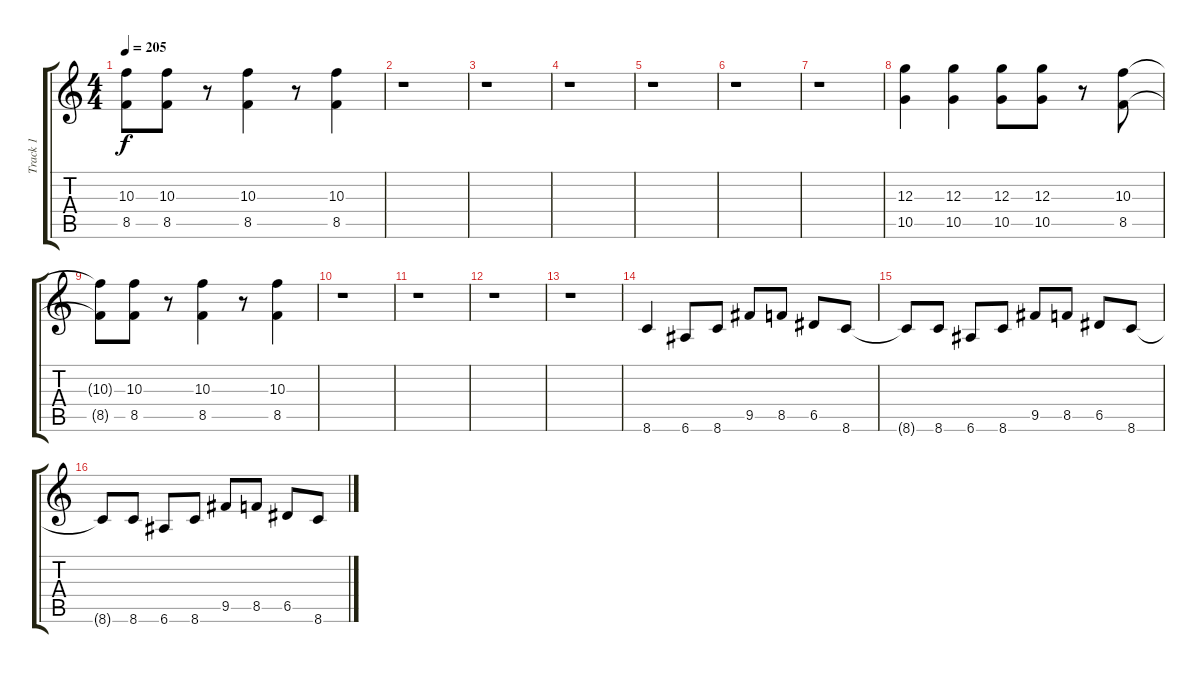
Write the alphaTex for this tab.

\track ("Track 1" "Track 1") {instrument acousticguitarsteel}
\staff {score tabs}
\tuning (E4 B3 G3 D3 A2 E2) {hide}
\ts (4 4)
\tempo 205
\clef g2
\ks c
(10.3{t} 8.5{t}).8{dy f} (10.3 8.5).8 r.8 (10.3 8.5).4 r.8 (10.3 8.5).4 |
r.1 |
r.1 |
r.1 |
r.1 |
r.1 |
r.1 |
(12.3 10.5).4 (12.3 10.5).4 (12.3 10.5).8 (12.3 10.5).8 r.8 (10.3 8.5).8 |
(10.3{t} 8.5{t}).8 (10.3 8.5).8 r.8 (10.3 8.5).4 r.8 (10.3 8.5).4 |
r.1 |
r.1 |
r.1 |
r.1 |
8.6.4 6.6.8 8.6.8 9.5.8 8.5.8 6.5.8 8.6.8 |
8.6{t}.8 8.6.8 6.6.8 8.6.8 9.5.8 8.5.8 6.5.8 8.6.8 |
8.6{t}.8 8.6.8 6.6.8 8.6.8 9.5.8 8.5.8 6.5.8 8.6.8
